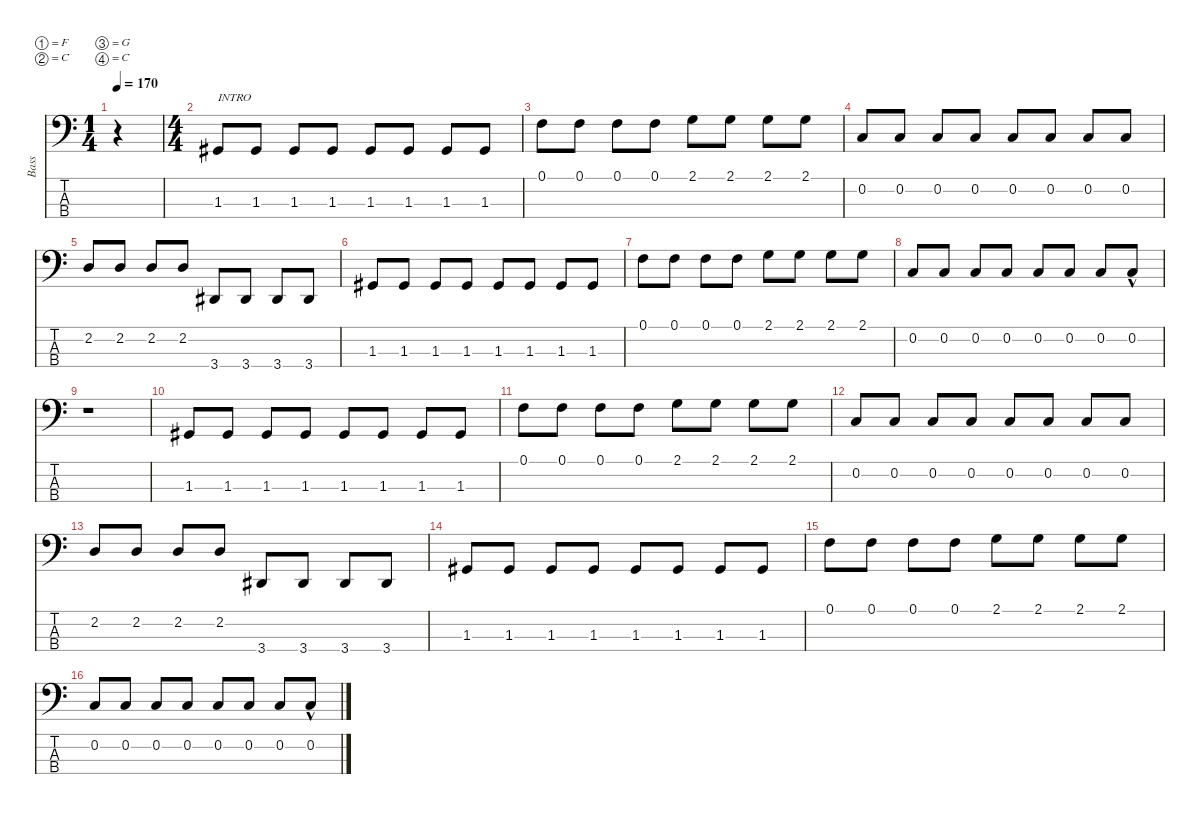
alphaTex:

\hideDynamics
\bracketExtendMode nobrackets
\otherSystemsTrackNameOrientation horizontal
\track ("Bass" "Bass") {instrument electricbassfinger}
\staff {score tabs}
\tuning (F2 C2 G1 C1)
\ts (1 4)
\tempo 170
\clef f4
\ks c
r.4{dy mf instrument electricbassfinger beam Down} |
\ts (4 4)
1.3{acc #}.8{txt "INTRO" beam Up} 1.3{acc #}.8{beam Up} 1.3{acc #}.8{beam Up} 1.3{acc #}.8{beam Up} 1.3{acc #}.8{beam Up} 1.3{acc #}.8{beam Up} 1.3{acc #}.8{beam Up} 1.3{acc #}.8{beam Up} |
0.1.8{beam Down} 0.1.8{beam Down} 0.1.8{beam Down} 0.1.8{beam Down} 2.1.8{beam Down} 2.1.8{beam Down} 2.1.8{beam Down} 2.1.8{beam Down} |
0.2.8{beam Up} 0.2.8{beam Up} 0.2.8{beam Up} 0.2.8{beam Up} 0.2.8{beam Up} 0.2.8{beam Up} 0.2.8{beam Up} 0.2.8{beam Up} |
2.2.8{beam Up} 2.2.8{beam Up} 2.2.8{beam Up} 2.2.8{beam Up} 3.4{acc #}.8{beam Up} 3.4{acc #}.8{beam Up} 3.4{acc #}.8{beam Up} 3.4{acc #}.8{beam Up} |
1.3{acc #}.8{beam Up} 1.3{acc #}.8{beam Up} 1.3{acc #}.8{beam Up} 1.3{acc #}.8{beam Up} 1.3{acc #}.8{beam Up} 1.3{acc #}.8{beam Up} 1.3{acc #}.8{beam Up} 1.3{acc #}.8{beam Up} |
0.1.8{beam Down} 0.1.8{beam Down} 0.1.8{beam Down} 0.1.8{beam Down} 2.1.8{beam Down} 2.1.8{beam Down} 2.1.8{beam Down} 2.1.8{beam Down} |
0.2.8{beam Up} 0.2.8{beam Up} 0.2.8{beam Up} 0.2.8{beam Up} 0.2.8{beam Up} 0.2.8{beam Up} 0.2.8{beam Up} 0.2{hac}.8{beam Up} |
r.1{beam Down} |
1.3{acc #}.8{beam Up} 1.3{acc #}.8{beam Up} 1.3{acc #}.8{beam Up} 1.3{acc #}.8{beam Up} 1.3{acc #}.8{beam Up} 1.3{acc #}.8{beam Up} 1.3{acc #}.8{beam Up} 1.3{acc #}.8{beam Up} |
0.1.8{beam Down} 0.1.8{beam Down} 0.1.8{beam Down} 0.1.8{beam Down} 2.1.8{beam Down} 2.1.8{beam Down} 2.1.8{beam Down} 2.1.8{beam Down} |
0.2.8{beam Up} 0.2.8{beam Up} 0.2.8{beam Up} 0.2.8{beam Up} 0.2.8{beam Up} 0.2.8{beam Up} 0.2.8{beam Up} 0.2.8{beam Up} |
2.2.8{beam Up} 2.2.8{beam Up} 2.2.8{beam Up} 2.2.8{beam Up} 3.4{acc #}.8{beam Up} 3.4{acc #}.8{beam Up} 3.4{acc #}.8{beam Up} 3.4{acc #}.8{beam Up} |
1.3{acc #}.8{beam Up} 1.3{acc #}.8{beam Up} 1.3{acc #}.8{beam Up} 1.3{acc #}.8{beam Up} 1.3{acc #}.8{beam Up} 1.3{acc #}.8{beam Up} 1.3{acc #}.8{beam Up} 1.3{acc #}.8{beam Up} |
0.1.8{beam Down} 0.1.8{beam Down} 0.1.8{beam Down} 0.1.8{beam Down} 2.1.8{beam Down} 2.1.8{beam Down} 2.1.8{beam Down} 2.1.8{beam Down} |
0.2.8{beam Up} 0.2.8{beam Up} 0.2.8{beam Up} 0.2.8{beam Up} 0.2.8{beam Up} 0.2.8{beam Up} 0.2.8{beam Up} 0.2{hac}.8{beam Up}
